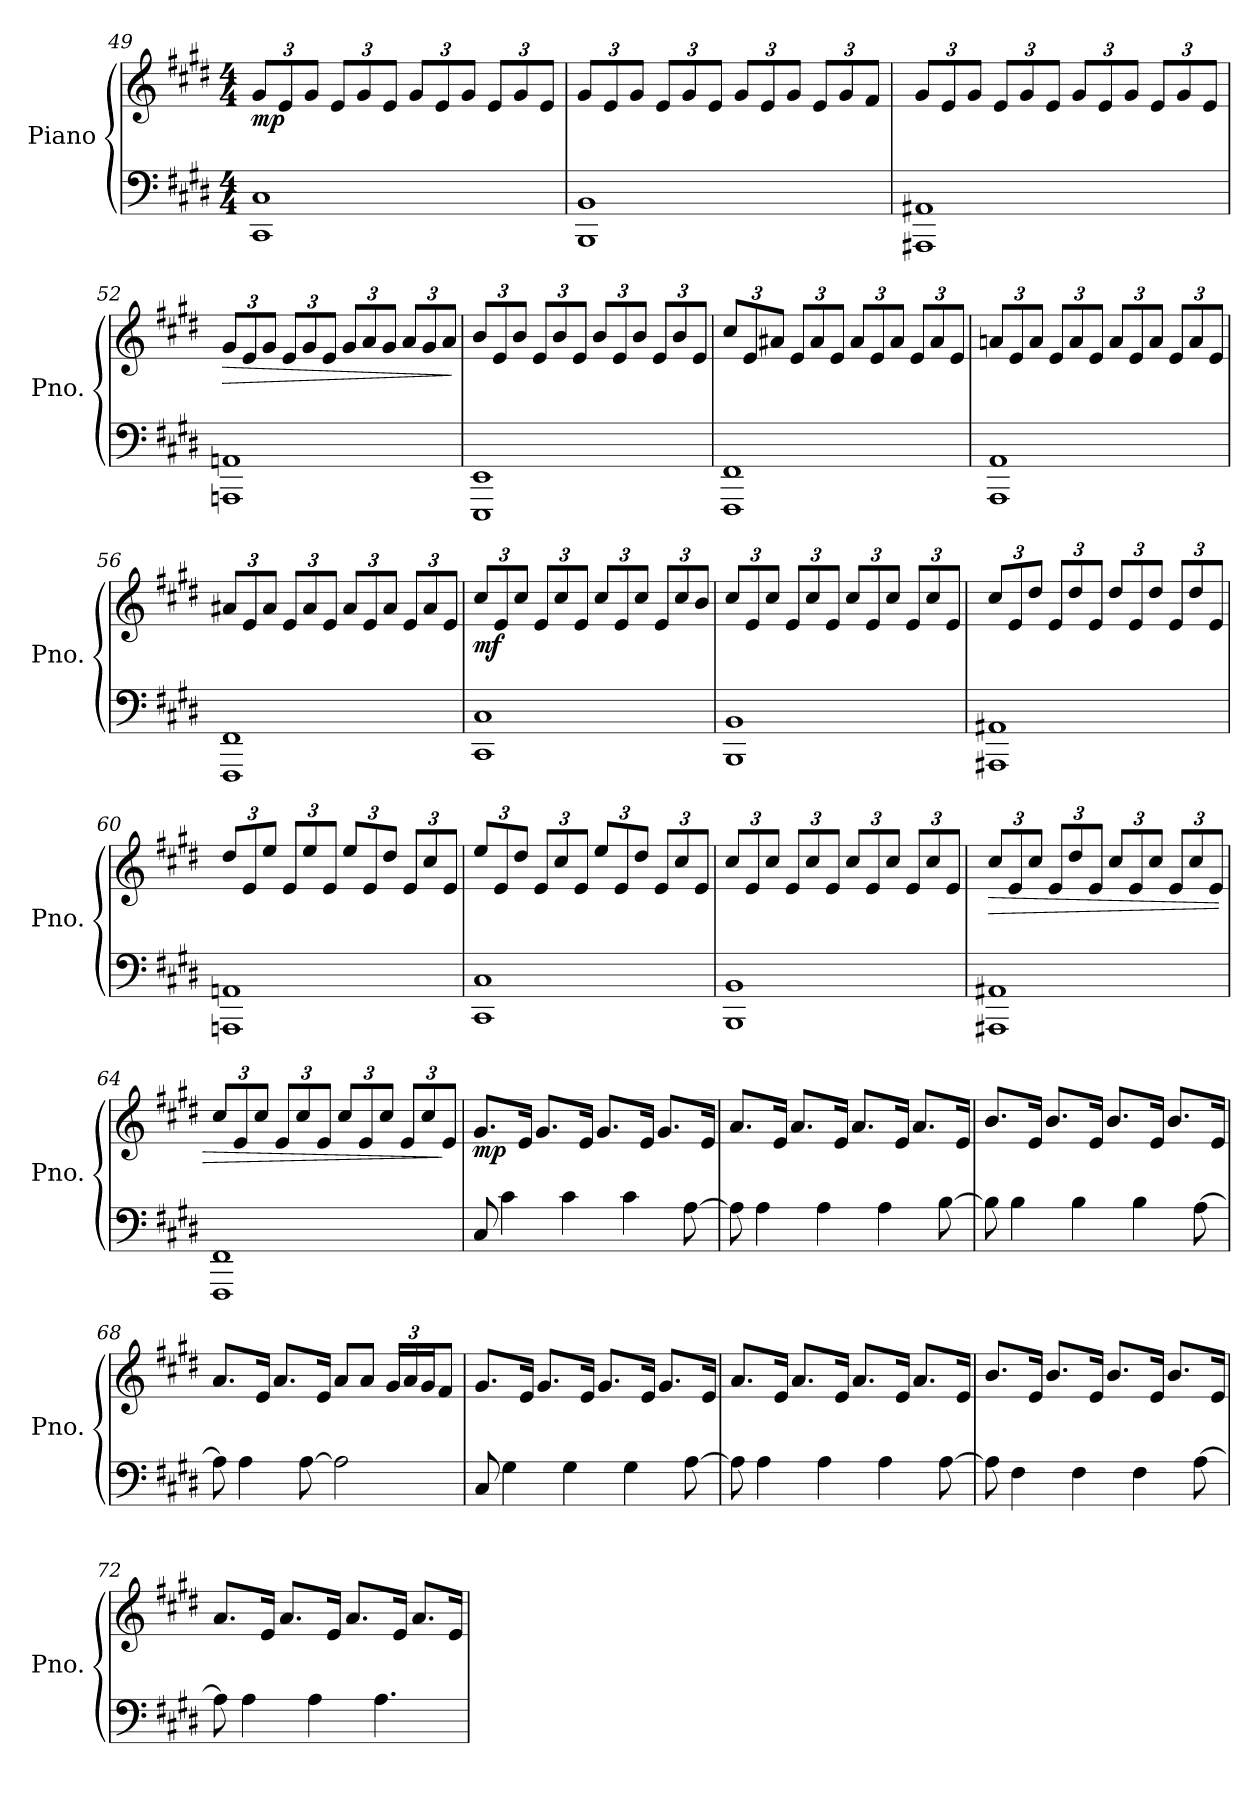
**kern	**kern	**dynam
*part1	*part1	*part1
*staff2	*staff1	*staff1/2
*I"Piano	*	*
*I'Pno.	*	*
*clefF4	*clefG2	*
*k[f#c#g#d#]	*k[f#c#g#d#]	*
*M4/4	*M4/4	*
*	*Xbrackettup	*
=49	=49	=49
!	!	!LO:DY:b
1CC# 1C#	12g#/L	mp
.	12e/	.
.	12g#/J	.
.	12e/L	.
.	12g#/	.
.	12e/J	.
.	12g#/L	.
.	12e/	.
.	12g#/J	.
.	12e/L	.
.	12g#/	.
.	12e/J	.
=50	=50	=50
1BBB 1BB	12g#/L	.
.	12e/	.
.	12g#/J	.
.	12e/L	.
.	12g#/	.
.	12e/J	.
.	12g#/L	.
.	12e/	.
.	12g#/J	.
.	12e/L	.
.	12g#/	.
.	12f#/J	.
=51	=51	=51
1AAA#X 1AA#X	12g#/L	.
.	12e/	.
.	12g#/J	.
.	12e/L	.
.	12g#/	.
.	12e/J	.
.	12g#/L	.
.	12e/	.
.	12g#/J	.
.	12e/L	.
.	12g#/	.
.	12e/J	.
!!LO:LB:g=z
=52	=52	=52
!	!	!LO:HP:b
1AAAn 1AAn	12g#/L	>
.	12e/	.
.	12g#/J	.
.	12e/L	.
.	12g#/	.
.	12e/J	.
.	12g#/L	.
.	12a/	.
.	12g#/J	.
.	12a/L	.
.	12g#/	.
.	12a/J	.
.	.	]
=53	=53	=53
1EEE 1EE	12b/L	.
.	12e/	.
.	12b/J	.
.	12e/L	.
.	12b/	.
.	12e/J	.
.	12b/L	.
.	12e/	.
.	12b/J	.
.	12e/L	.
.	12b/	.
.	12e/J	.
=54	=54	=54
1FFF# 1FF#	12cc#/L	.
.	12e/	.
.	12a#X/J	.
.	12e/L	.
.	12a#/	.
.	12e/J	.
.	12a#/L	.
.	12e/	.
.	12a#/J	.
.	12e/L	.
.	12a#/	.
.	12e/J	.
=55	=55	=55
1AAA 1AA	12an/L	.
.	12e/	.
.	12a/J	.
.	12e/L	.
.	12a/	.
.	12e/J	.
.	12a/L	.
.	12e/	.
.	12a/J	.
.	12e/L	.
.	12a/	.
.	12e/J	.
=56	=56	=56
1FFF# 1FF#	12a#X/L	.
.	12e/	.
.	12a#/J	.
.	12e/L	.
.	12a#/	.
.	12e/J	.
.	12a#/L	.
.	12e/	.
.	12a#/J	.
.	12e/L	.
.	12a#/	.
.	12e/J	.
!!LO:LB:g=z
=57	=57	=57
!	!	!LO:DY:b
1CC# 1C#	12cc#/L	mf
.	12e/	.
.	12cc#/J	.
.	12e/L	.
.	12cc#/	.
.	12e/J	.
.	12cc#/L	.
.	12e/	.
.	12cc#/J	.
.	12e/L	.
.	12cc#/	.
.	12b/J	.
=58	=58	=58
1BBB 1BB	12cc#/L	.
.	12e/	.
.	12cc#/J	.
.	12e/L	.
.	12cc#/	.
.	12e/J	.
.	12cc#/L	.
.	12e/	.
.	12cc#/J	.
.	12e/L	.
.	12cc#/	.
.	12e/J	.
=59	=59	=59
1AAA#X 1AA#X	12cc#/L	.
.	12e/	.
.	12dd#/J	.
.	12e/L	.
.	12dd#/	.
.	12e/J	.
.	12dd#/L	.
.	12e/	.
.	12dd#/J	.
.	12e/L	.
.	12dd#/	.
.	12e/J	.
=60	=60	=60
1AAAn 1AAn	12dd#/L	.
.	12e/	.
.	12ee/J	.
.	12e/L	.
.	12ee/	.
.	12e/J	.
.	12ee/L	.
.	12e/	.
.	12dd#/J	.
.	12e/L	.
.	12cc#/	.
.	12e/J	.
=61	=61	=61
1CC# 1C#	12ee/L	.
.	12e/	.
.	12dd#/J	.
.	12e/L	.
.	12cc#/	.
.	12e/J	.
.	12ee/L	.
.	12e/	.
.	12dd#/J	.
.	12e/L	.
.	12cc#/	.
.	12e/J	.
!!LO:LB:g=z
=62	=62	=62
1BBB 1BB	12cc#/L	.
.	12e/	.
.	12cc#/J	.
.	12e/L	.
.	12cc#/	.
.	12e/J	.
.	12cc#/L	.
.	12e/	.
.	12cc#/J	.
.	12e/L	.
.	12cc#/	.
.	12e/J	.
=63	=63	=63
!	!	!LO:HP:b
1AAA#X 1AA#X	12cc#/L	>
.	12e/	.
.	12cc#/J	.
.	12e/L	.
.	12dd#/	.
.	12e/J	.
.	12cc#/L	.
.	12e/	.
.	12cc#/J	.
.	12e/L	.
.	12cc#/	.
.	12e/J	.
=64	=64	=64
1FFF# 1FF#	12cc#/L	.
.	12e/	.
.	12cc#/J	.
.	12e/L	.
.	12cc#/	.
.	12e/J	.
.	12cc#/L	.
.	12e/	.
.	12cc#/J	.
.	12e/L	.
.	12cc#/	.
.	12e/J	]
=65	=65	=65
!	!	!LO:DY:b
8C#/	8.g#/L	mp
4c#\	.	.
.	16e/Jk	.
.	8.g#/L	.
4c#\	.	.
.	16e/Jk	.
.	8.g#/L	.
4c#\	.	.
.	16e/Jk	.
.	8.g#/L	.
[8A\	.	.
.	16e/Jk	.
=66	=66	=66
8A\]	8.a/L	.
4A\	.	.
.	16e/Jk	.
.	8.a/L	.
4A\	.	.
.	16e/Jk	.
.	8.a/L	.
4A\	.	.
.	16e/Jk	.
.	8.a/L	.
[8B\	.	.
.	16e/Jk	.
!!LO:LB:g=z
=67	=67	=67
8B\]	8.b/L	.
4B\	.	.
.	16e/Jk	.
.	8.b/L	.
4B\	.	.
.	16e/Jk	.
.	8.b/L	.
4B\	.	.
.	16e/Jk	.
.	8.b/L	.
[8A\	.	.
.	16e/Jk	.
=68	=68	=68
8A\]	8.a/L	.
4A\	.	.
.	16e/Jk	.
.	8.a/L	.
[8A\	.	.
.	16e/Jk	.
2A\]	8a/L	.
.	8a/J	.
.	24g#/LL	.
.	24a/	.
.	24g#/J	.
.	8f#/J	.
=69	=69	=69
8C#/	8.g#/L	.
4G#\	.	.
.	16e/Jk	.
.	8.g#/L	.
4G#\	.	.
.	16e/Jk	.
.	8.g#/L	.
4G#\	.	.
.	16e/Jk	.
.	8.g#/L	.
[8A\	.	.
.	16e/Jk	.
=70	=70	=70
8A\]	8.a/L	.
4A\	.	.
.	16e/Jk	.
.	8.a/L	.
4A\	.	.
.	16e/Jk	.
.	8.a/L	.
4A\	.	.
.	16e/Jk	.
.	8.a/L	.
[8A\	.	.
.	16e/Jk	.
=71	=71	=71
8A\]	8.b/L	.
4F#\	.	.
.	16e/Jk	.
.	8.b/L	.
4F#\	.	.
.	16e/Jk	.
.	8.b/L	.
4F#\	.	.
.	16e/Jk	.
.	8.b/L	.
[8A\	.	.
.	16e/Jk	.
!!LO:LB:g=z
=72	=72	=72
8A\]	8.a/L	.
4A\	.	.
.	16e/Jk	.
.	8.a/L	.
4A\	.	.
.	16e/Jk	.
.	8.a/L	.
4.A\	.	.
.	16e/Jk	.
.	8.a/L	.
.	16e/Jk	.
=	=	=
*-	*-	*-
